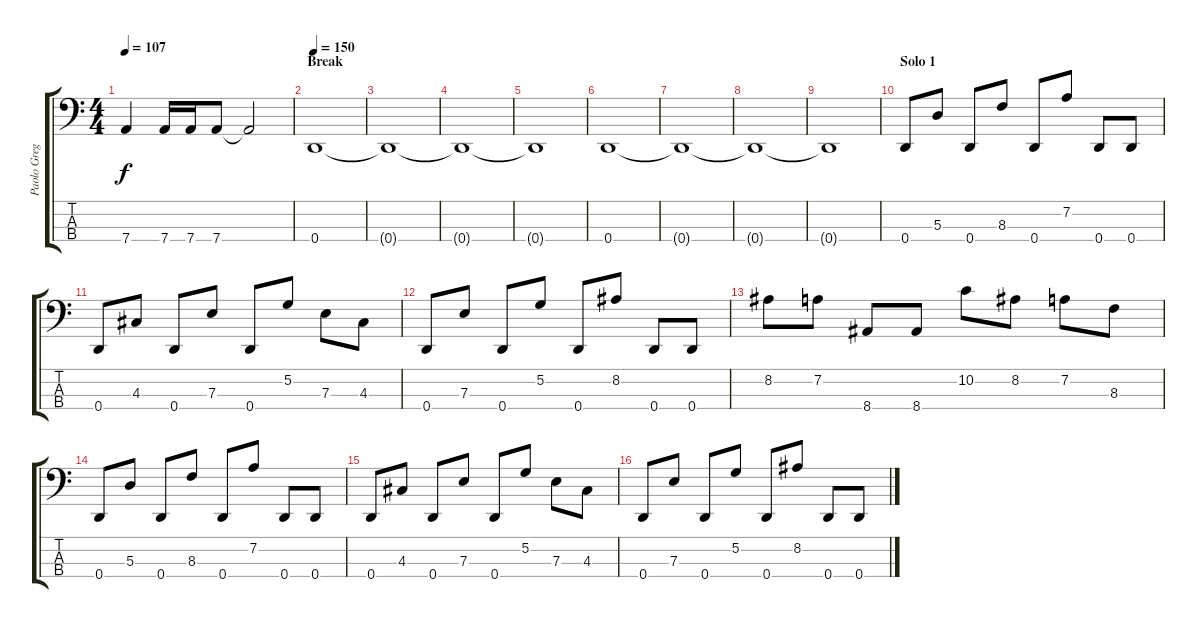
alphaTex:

\track ("Paolo Gregoletto" "Paolo Greg") {instrument electricbasspick}
\staff {score tabs}
\tuning (G2 D2 A1 D1) {hide}
\ts (4 4)
\tempo 107
\clef f4
\ks c
7.4.4{dy f} 7.4.16 7.4.16 7.4.8 7.4{t}.2 |
\section ("" "Break")
\tempo 150
0.4.1 |
0.4{t}.1 |
0.4{t}.1 |
0.4{t}.1 |
0.4.1 |
0.4{t}.1 |
0.4{t}.1 |
0.4{t}.1 |
\section ("" "Solo 1")
0.4.8 5.3.8 0.4.8 8.3.8 0.4.8 7.2.8 0.4.8 0.4.8 |
0.4.8 4.3.8 0.4.8 7.3.8 0.4.8 5.2.8 7.3.8 4.3.8 |
0.4.8 7.3.8 0.4.8 5.2.8 0.4.8 8.2.8 0.4.8 0.4.8 |
8.2.8 7.2.8 8.4.8 8.4.8 10.2.8 8.2.8 7.2.8 8.3.8 |
0.4.8 5.3.8 0.4.8 8.3.8 0.4.8 7.2.8 0.4.8 0.4.8 |
0.4.8 4.3.8 0.4.8 7.3.8 0.4.8 5.2.8 7.3.8 4.3.8 |
0.4.8 7.3.8 0.4.8 5.2.8 0.4.8 8.2.8 0.4.8 0.4.8
